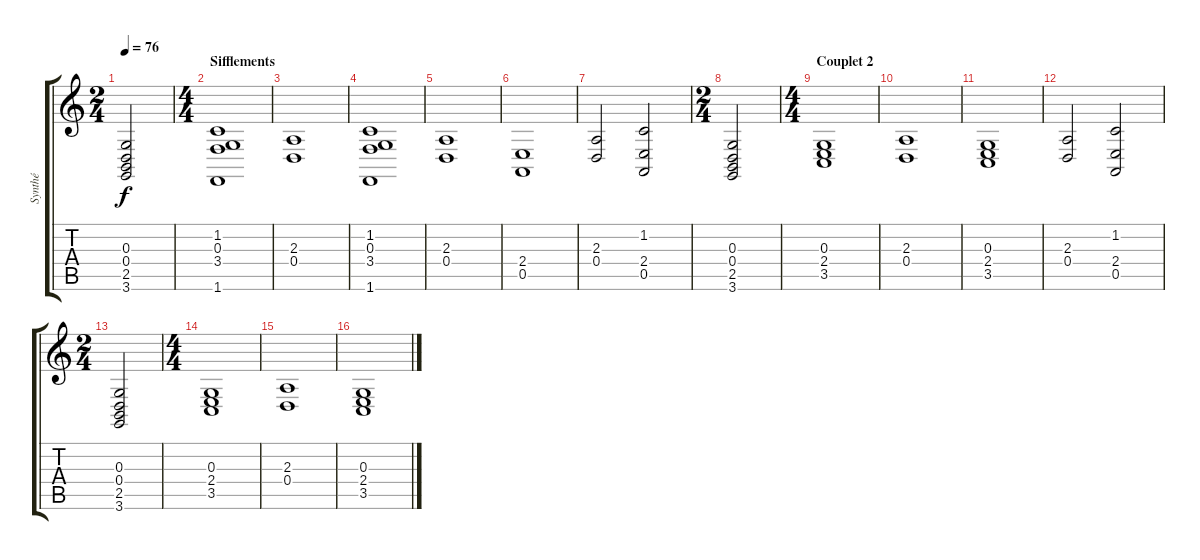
\track ("Synthé" "Synthé") {instrument churchorgan}
\staff {score tabs}
\tuning (E4 B3 G3 D3 A2 E2) {hide}
\ts (2 4)
\tempo 76
\clef g2
\ks c
(0.3 0.4 2.5 3.6).2{dy f} |
\ts (4 4)
\section ("" "Sifflements")
(1.2 0.3 3.4 1.6).1 |
(2.3 0.4).1 |
(1.2 0.3 3.4 1.6).1 |
(2.3 0.4).1 |
(2.4 0.5).1 |
(2.3 0.4).2 (1.2 2.4 0.5).2 |
\ts (2 4)
(0.3 0.4 2.5 3.6).2 |
\ts (4 4)
\section ("" "Couplet 2")
(0.3 2.4 3.5).1 |
(2.3 0.4).1 |
(0.3 2.4 3.5).1 |
(2.3 0.4).2 (1.2 2.4 0.5).2 |
\ts (2 4)
(0.3 0.4 2.5 3.6).2 |
\ts (4 4)
(0.3 2.4 3.5).1 |
(2.3 0.4).1 |
(0.3 2.4 3.5).1
